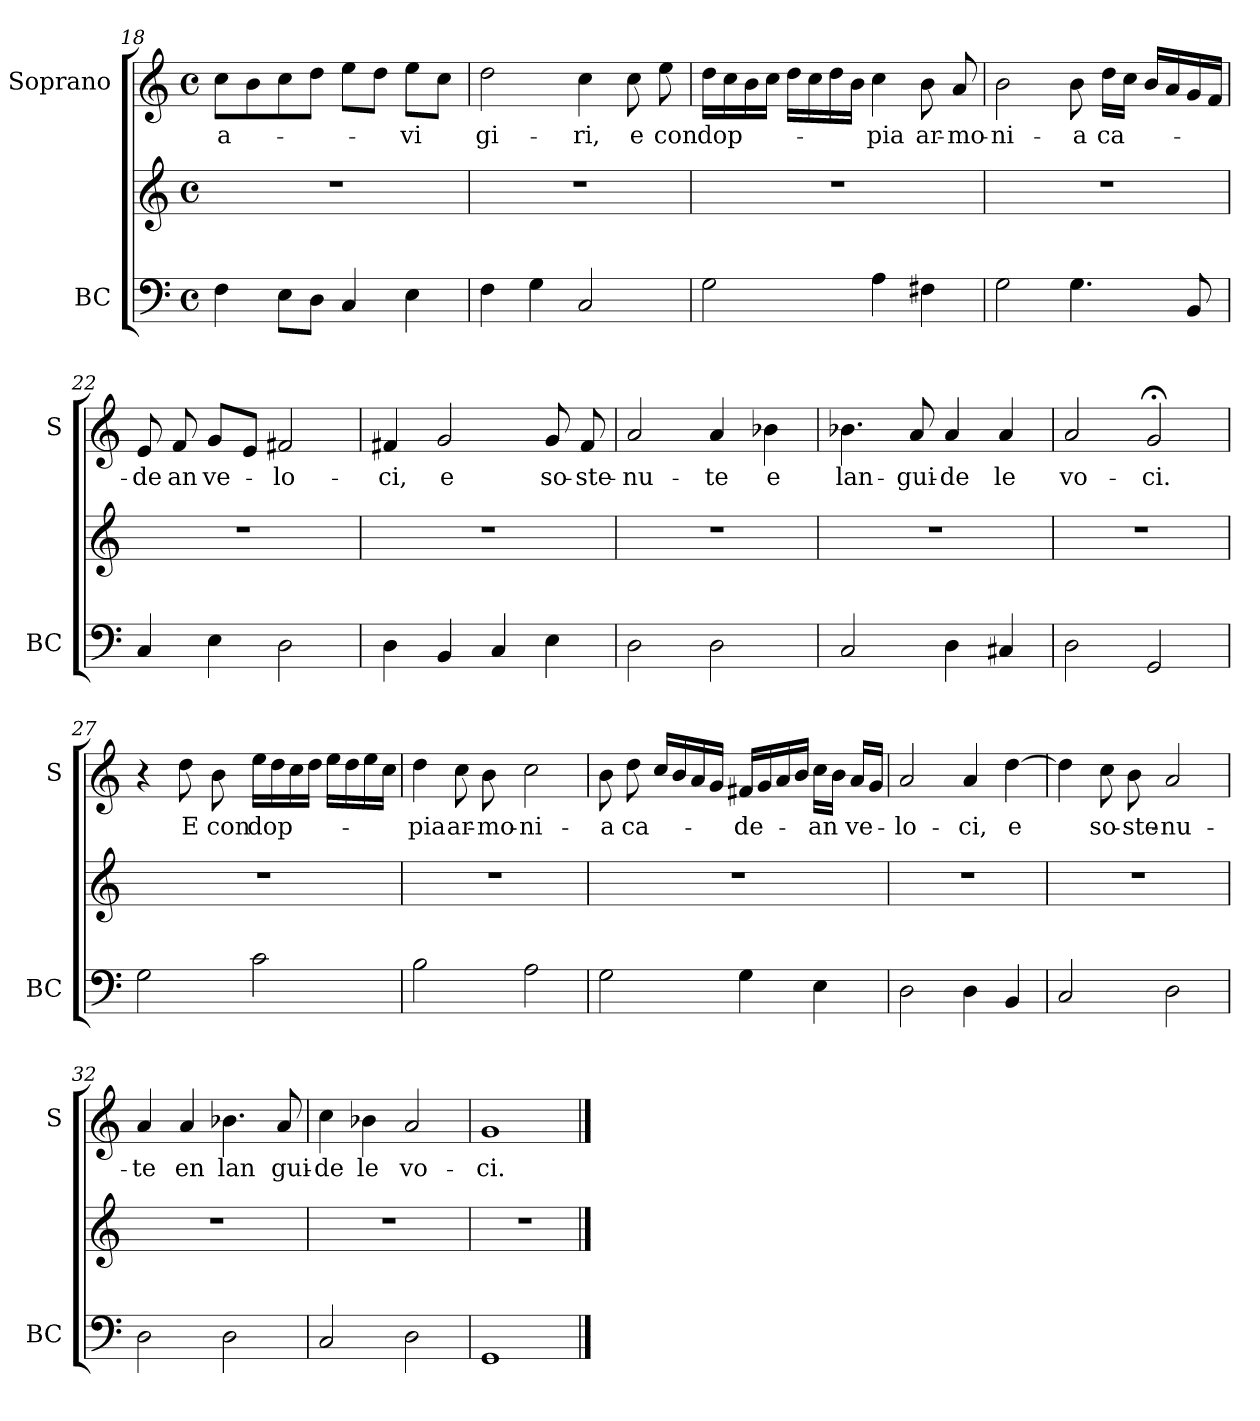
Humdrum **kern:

**kern	**kern	**kern	**text
*part2	*part2	*part1	*part1
*staff3	*staff2	*staff1	*staff1
*I"BC	*	*I"Soprano	*
*I'BC	*	*I'S	*
*clefF4	*clefG2	*clefG2	*
*k[]	*k[]	*k[]	*
*C:	*C:	*C:	*
*M4/4	*M4/4	*M4/4	*
*met(c)	*met(c)	*met(c)	*
=18	=18	=18	=18
!	!	!	!LO:LY:b
4F\	1r	8cc\L	-a-
.	.	8b\	.
8E\L	.	8cc\	.
8D\J	.	8dd\J	.
4C/	.	8ee\L	.
.	.	8dd\J	.
!	!	!	!LO:LY:b
4E\	.	8ee\L	-vi
.	.	8cc\J	.
=19	=19	=19	=19
!	!	!	!LO:LY:b
4F\	1r	2dd\	gi-
4G\	.	.	.
!	!	!	!LO:LY:b
2C/	.	4cc\	-ri,
!	!	!	!LO:LY:b
.	.	8cc\	e
!	!	!	!LO:LY:b
.	.	8ee\	con
!!LO:LB:g=z
=20	=20	=20	=20
!	!	!	!LO:LY:b
2G\	1r	16dd\LL	dop-
.	.	16cc\	.
.	.	16b\	.
.	.	16cc\JJ	.
.	.	16dd\LL	.
.	.	16cc\	.
.	.	16dd\	.
.	.	16b\JJ	.
!	!	!	!LO:LY:b
4A\	.	4cc\	-pia
!	!	!	!LO:LY:b
4F#X\	.	8b\	ar-
!	!	!	!LO:LY:b
.	.	8a/	-mo-
=21	=21	=21	=21
!	!	!	!LO:LY:b
2G\	1r	2b\	-ni-
!	!	!	!LO:LY:b
4.G\	.	8b\	-a
!	!	!	!LO:LY:b
.	.	16dd\LL	ca-
.	.	16cc\JJ	.
.	.	16b/LL	.
.	.	16a/	.
8BB/	.	16g/	.
.	.	16f/JJ	.
=22	=22	=22	=22
!	!	!	!LO:LY:b
4C/	1r	8e/	-de
!	!	!	!LO:LY:b
.	.	8f/	an
!	!	!	!LO:LY:b
4E\	.	8g/L	ve-
.	.	8e/J	.
!	!	!	!LO:LY:b
2D\	.	2f#X/	-lo-
!!LO:LB:g=z
=23	=23	=23	=23
!	!	!	!LO:LY:b
4D\	1r	4f#X/	-ci,
!	!	!	!LO:LY:b
4BB/	.	2g/	e
4C/	.	.	.
!	!	!	!LO:LY:b
4E\	.	8g/	so-
!	!	!	!LO:LY:b
.	.	8f#/	-ste-
=24	=24	=24	=24
!	!	!	!LO:LY:b
2D\	1r	2a/	-nu-
!	!	!	!LO:LY:b
2D\	.	4a/	-te
!	!	!	!LO:LY:b
.	.	4b-X\	e
=25	=25	=25	=25
!	!	!	!LO:LY:b
2C/	1r	4.b-X\	lan-
!	!	!	!LO:LY:b
.	.	8a/	-gui-
!	!	!	!LO:LY:b
4D\	.	4a/	-de
!	!	!	!LO:LY:b
4C#X/	.	4a/	le
=26	=26	=26	=26
!	!	!	!LO:LY:b
2D\	1r	2a/	vo-
!	!	!	!LO:LY:b
2GG/	.	2g;</	-ci.
!!LO:PB:g=z
=27	=27	=27	=27
2G\	1r	4r	.
!	!	!	!LO:LY:b
.	.	8dd\	E
!	!	!	!LO:LY:b
.	.	8b\	con
!	!	!	!LO:LY:b
2c\	.	16ee\LL	dop-
.	.	16dd\	.
.	.	16cc\	.
.	.	16dd\JJ	.
.	.	16ee\LL	.
.	.	16dd\	.
.	.	16ee\	.
.	.	16cc\JJ	.
=28	=28	=28	=28
!	!	!	!LO:LY:b
2B\	1r	4dd\	-pia
!	!	!	!LO:LY:b
.	.	8cc\	ar-
!	!	!	!LO:LY:b
.	.	8b\	-mo-
!	!	!	!LO:LY:b
2A\	.	2cc\	-ni-
=29	=29	=29	=29
!	!	!	!LO:LY:b
2G\	1r	8b\	-a
!	!	!	!LO:LY:b
.	.	8dd\	ca-
.	.	16cc/LL	.
.	.	16b/	.
.	.	16a/	.
.	.	16g/JJ	.
!	!	!	!LO:LY:b
4G\	.	16f#X/LL	-de-
.	.	16g/	.
.	.	16a/	.
.	.	16b/JJ	.
!	!	!	!LO:LY:b
4E\	.	16cc\LL	-an
.	.	16b\JJ	.
!	!	!	!LO:LY:b
.	.	16a/LL	ve-
.	.	16g/JJ	.
!!LO:LB:g=z
=30	=30	=30	=30
!	!	!	!LO:LY:b
2D\	1r	2a/	-lo-
!	!	!	!LO:LY:b
4D\	.	4a/	-ci,
!	!	!	!LO:LY:b
4BB/	.	[4dd\	e
=31	=31	=31	=31
2C/	1r	4dd\]	.
!	!	!	!LO:LY:b
.	.	8cc\	so-
!	!	!	!LO:LY:b
.	.	8b\	-ste-
!	!	!	!LO:LY:b
2D\	.	2a/	-nu-
=32	=32	=32	=32
!	!	!	!LO:LY:b
2D\	1r	4a/	-te
!	!	!	!LO:LY:b
.	.	4a/	en
!	!	!	!LO:LY:b
2D\	.	4.b-X\	lan
!	!	!	!LO:LY:b
.	.	8a/	gui-
=33	=33	=33	=33
!	!	!	!LO:LY:b
2C/	1r	4cc\	-de
!	!	!	!LO:LY:b
.	.	4b-X\	le
!	!	!	!LO:LY:b
2D\	.	2a/	vo-
=34	=34	=34	=34
!	!	!	!LO:LY:b
1GG	1r	1g	-ci.
==	==	==	==
*-	*-	*-	*-
